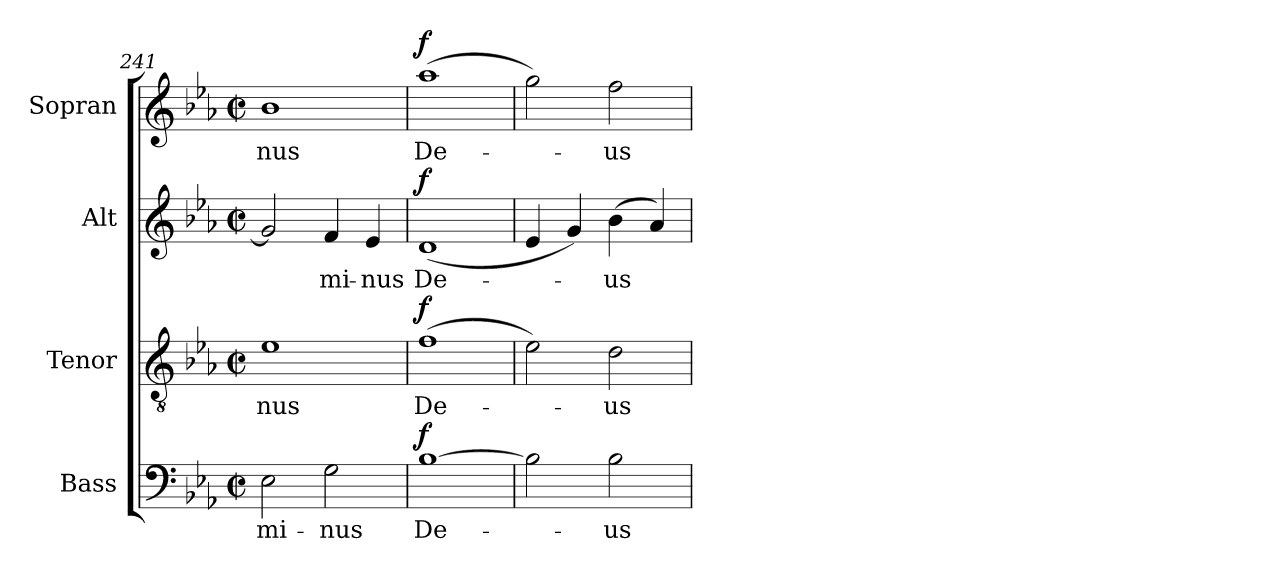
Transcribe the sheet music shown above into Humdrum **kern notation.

**kern	**text	**dynam	**kern	**text	**dynam	**kern	**text	**dynam	**kern	**text	**dynam
*part4	*part4	*part4	*part3	*part3	*part3	*part2	*part2	*part2	*part1	*part1	*part1
*staff4	*staff4	*staff4	*staff3	*staff3	*staff3	*staff2	*staff2	*staff2	*staff1	*staff1	*staff1
*I"Bass	*	*	*I"Tenor	*	*	*I"Alt	*	*	*I"Sopran	*	*
*I'B.	*	*	*I'T.	*	*	*I'A.	*	*	*I'S.	*	*
*clefF4	*	*	*clefGv2	*	*	*clefG2	*	*	*clefG2	*	*
*k[b-e-a-]	*	*	*k[b-e-a-]	*	*	*k[b-e-a-]	*	*	*k[b-e-a-]	*	*
*E-:	*	*	*E-:	*	*	*E-:	*	*	*E-:	*	*
*M2/2	*	*	*M2/2	*	*	*M2/2	*	*	*M2/2	*	*
*met(c|)	*	*	*met(c|)	*	*	*met(c|)	*	*	*met(c|)	*	*
=241	=241	=241	=241	=241	=241	=241	=241	=241	=241	=241	=241
!	!LO:LY:b	!	!	!LO:LY:b	!	!	!	!	!	!LO:LY:b	!
2E-\	-mi-	.	1e-	-nus	.	2g/]	.	.	1b-	-nus	.
!	!LO:LY:b	!	!	!	!	!	!LO:LY:b	!	!	!	!
2G\	-nus	.	.	.	.	4f/	-mi-	.	.	.	.
!	!	!	!	!	!	!	!LO:LY:b	!	!	!	!
.	.	.	.	.	.	4e-/	-nus	.	.	.	.
=242	=242	=242	=242	=242	=242	=242	=242	=242	=242	=242	=242
!	!LO:LY:b	!LO:DY:a	!	!LO:LY:b	!LO:DY:a	!	!LO:LY:b	!LO:DY:a	!	!LO:LY:b	!LO:DY:a
[1B-	De-	f	(>1f	De-	f	(<1d	De-	f	(>1aa-	De-	f
=243	=243	=243	=243	=243	=243	=243	=243	=243	=243	=243	=243
2B-\]	.	.	2e-\)	.	.	4e-/	.	.	2gg\)	.	.
.	.	.	.	.	.	4g/)	.	.	.	.	.
!	!LO:LY:b	!	!	!LO:LY:b	!	!	!LO:LY:b	!	!	!LO:LY:b	!
2B-\	-us	.	2d\	-us	.	(>4b-\	-us	.	2ff\	-us	.
.	.	.	.	.	.	4a-/)	.	.	.	.	.
=	=	=	=	=	=	=	=	=	=	=	=
*-	*-	*-	*-	*-	*-	*-	*-	*-	*-	*-	*-
